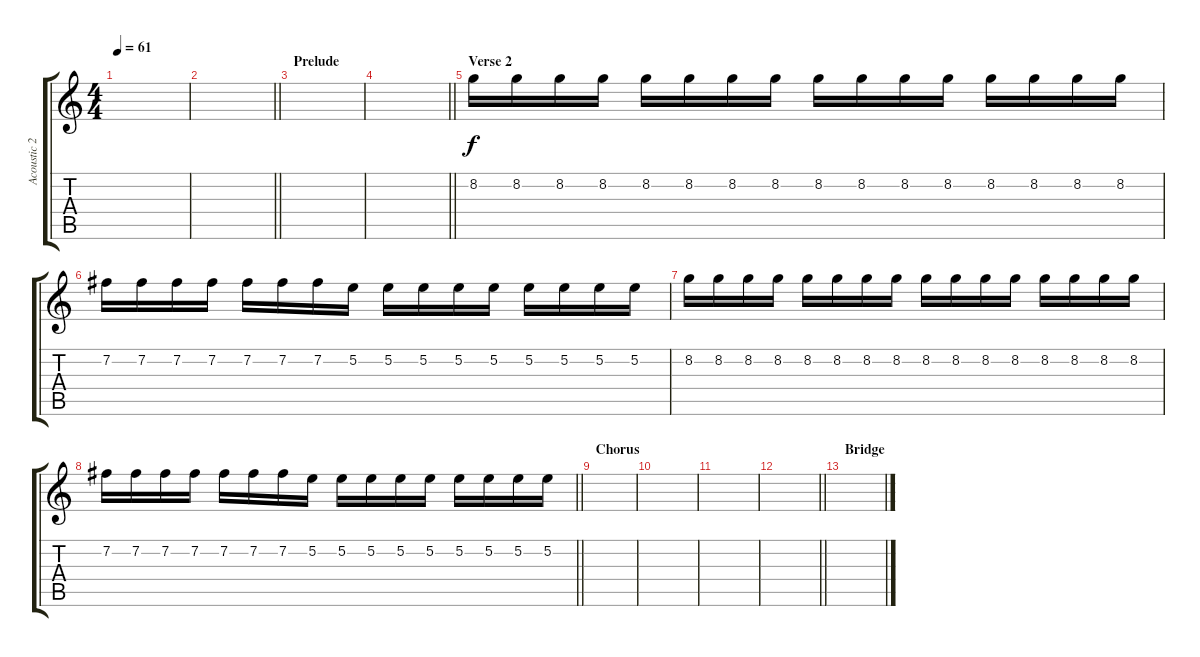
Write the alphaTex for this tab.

\track ("Acoustic 2" "Acoustic 2") {instrument electricguitarclean}
\staff {score tabs}
\tuning (E4 B3 G3 D3 A2 E2) {hide}
\ts (4 4)
\tempo 61
\clef g2
\ks c
|
\barLineRight lightlight
|
\section ("" "Prelude")
|
\barLineRight lightlight
|
\section ("" "Verse 2")
8.2.16 8.2.16 8.2.16 8.2.16 8.2.16 8.2.16 8.2.16 8.2.16 8.2.16 8.2.16 8.2.16 8.2.16 8.2.16 8.2.16 8.2.16 8.2.16 |
7.2.16 7.2.16 7.2.16 7.2.16 7.2.16 7.2.16 7.2.16 5.2.16 5.2.16 5.2.16 5.2.16 5.2.16 5.2.16 5.2.16 5.2.16 5.2.16 |
8.2.16 8.2.16 8.2.16 8.2.16 8.2.16 8.2.16 8.2.16 8.2.16 8.2.16 8.2.16 8.2.16 8.2.16 8.2.16 8.2.16 8.2.16 8.2.16 |
\barLineRight lightlight
7.2.16 7.2.16 7.2.16 7.2.16 7.2.16 7.2.16 7.2.16 5.2.16 5.2.16 5.2.16 5.2.16 5.2.16 5.2.16 5.2.16 5.2.16 5.2.16 |
\section ("" "Chorus")
|
|
|
\barLineRight lightlight
|
\section ("" "Bridge")
